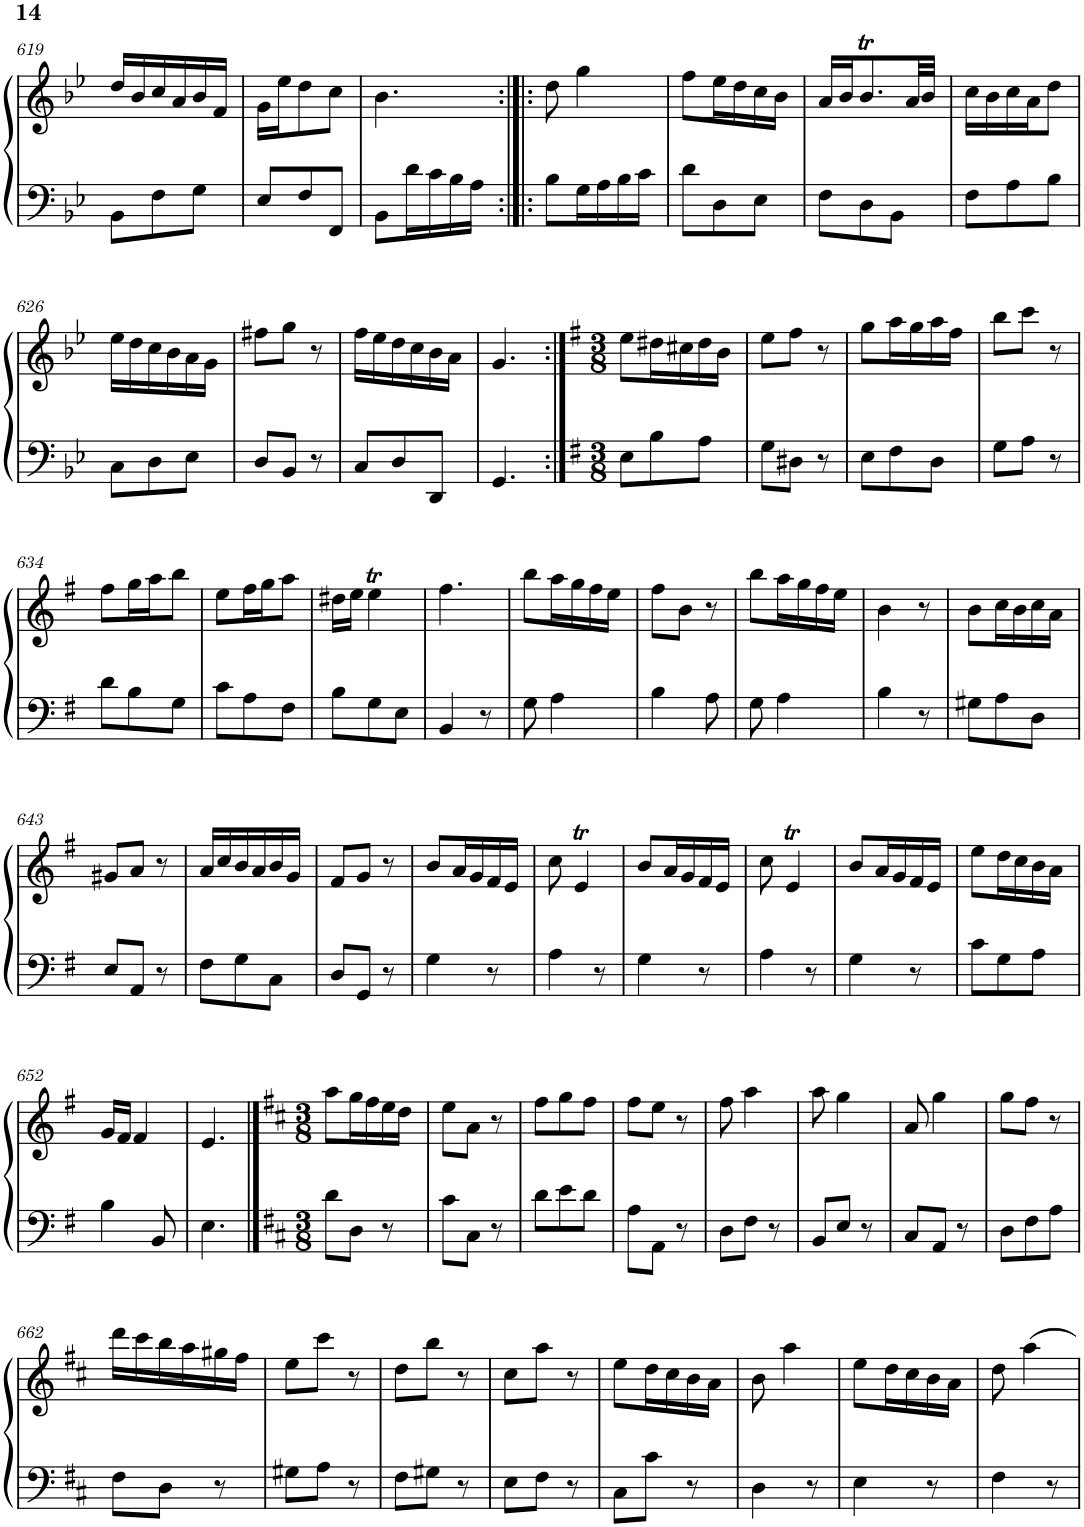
**kern	**kern
*part1	*part1
*staff2	*staff1
*I"Piano, Piano	*
*I'Pno.	*
!!LO:PB:g=z
*clefF4	*clefG2
*k[b-e-]	*k[b-e-]
*M3/8	*M3/8
=619	=619
8BB-\L	16dd/LL
.	16b-/
8F\	16cc/
.	16a/
8G\J	16b-/
.	16f/JJ
=620	=620
8E-/L	16g\LL
.	16ee-\J
8F/	8dd\
8FF/J	8cc\J
=621	=621
8BB-\L	4.b-\
16d\L	.
16c\	.
16B-\	.
16A\JJ	.
=622:|!|:	=622:|!|:
8B-\L	8dd\
16G\L	4gg\
16A\	.
16B-\	.
16c\JJ	.
=623	=623
8d\L	8ff\L
8D\	16ee-\L
.	16dd\
8E-\J	16cc\
.	16b-\JJ
=624	=624
8F\L	16a/LL
.	16b-/J
8D\	8.b-T/
8BB-\J	.
.	32a/LL
.	32b-/JJJ
=625	=625
8F\L	16cc\LL
.	16b-\
8A\	16cc\
.	16a\J
8B-\J	8dd\J
!!LO:LB:g=z
=626	=626
8C\L	16ee-\LL
.	16dd\
8D\	16cc\
.	16b-\
8E-\J	16a\
.	16g\JJ
=627	=627
8D/L	8ff#X\L
8BB-/J	8gg\J
8r	8r
=628	=628
8C/L	16ff\LL
.	16ee-\
8D/	16dd\
.	16cc\
8DD/J	16b-\
.	16a\JJ
=629	=629
4.GG/	4.g/
=630:|!	=630:|!
*k[f#]	*k[f#]
*M3/8	*M3/8
8E\L	8ee\L
8B\	16dd#X\L
.	16cc#X\
8A\J	16dd#\
.	16b\JJ
=631	=631
8G\L	8ee\L
8D#X\J	8ff#\J
8r	8r
=632	=632
8E\L	8gg\L
8F#\	16aa\L
.	16gg\
8D\J	16aa\
.	16ff#\JJ
=633	=633
8G\L	8bb\L
8A\J	8ccc\J
8r	8r
!!LO:LB:g=z
=634	=634
8d\L	8ff#\L
8B\	16gg\L
.	16aa\J
8G\J	8bb\J
=635	=635
8c\L	8ee\L
8A\	16ff#\L
.	16gg\J
8F#\J	8aa\J
=636	=636
8B\L	16dd#X\LL
.	16ee\JJ
8G\	4eeT\
8E\J	.
=637	=637
4BB/	4.ff#\
8r	.
=638	=638
8G\	8bb\L
4A\	16aa\L
.	16gg\
.	16ff#\
.	16ee\JJ
=639	=639
4B\	8ff#\L
.	8b\J
8A\	8r
=640	=640
8G\	8bb\L
4A\	16aa\L
.	16gg\
.	16ff#\
.	16ee\JJ
=641	=641
4B\	4b\
8r	8r
=642	=642
8G#X\L	8b\L
8A\	16cc\L
.	16b\
8D\J	16cc\
.	16a\JJ
!!LO:LB:g=z
=643	=643
8E/L	8g#X/L
8AA/J	8a/J
8r	8r
=644	=644
8F#\L	16a/LL
.	16cc/
8G\	16b/
.	16a/
8C\J	16b/
.	16g/JJ
=645	=645
8D/L	8f#/L
8GG/J	8g/J
8r	8r
=646	=646
4G\	8b/L
.	16a/L
.	16g/
8r	16f#/
.	16e/JJ
=647	=647
4A\	8cc\
.	4eT/
8r	.
=648	=648
4G\	8b/L
.	16a/L
.	16g/
8r	16f#/
.	16e/JJ
=649	=649
4A\	8cc\
.	4eT/
8r	.
=650	=650
4G\	8b/L
.	16a/L
.	16g/
8r	16f#/
.	16e/JJ
=651	=651
8c\L	8ee\L
8G\	16dd\L
.	16cc\
8A\J	16b\
.	16a\JJ
!!LO:LB:g=z
=652	=652
4B\	16g/LL
.	16f#/JJ
.	4f#/
8BB/	.
=653	=653
4.E\	4.e/
==654	==654
*k[f#c#]	*k[f#c#]
*M3/8	*M3/8
8d\L	8aa\L
8D\J	16gg\L
.	16ff#\
8r	16ee\
.	16dd\JJ
=655	=655
8c#\L	8ee\L
8C#\J	8a\J
8r	8r
=656	=656
8d\L	8ff#\L
8e\	8gg\
8d\J	8ff#\J
=657	=657
8A\L	8ff#\L
8AA\J	8ee\J
8r	8r
=658	=658
8D\L	8ff#\
8F#\J	4aa\
8r	.
=659	=659
8BB/L	8aa\
8E/J	4gg\
8r	.
=660	=660
8C#/L	8a/
8AA/J	4gg\
8r	.
=661	=661
8D\L	8gg\L
8F#\	8ff#\J
8A\J	8r
!!LO:LB:g=z
=662	=662
8F#\L	16ddd\LL
.	16ccc#\
8D\J	16bb\
.	16aa\
8r	16gg#X\
.	16ff#\JJ
=663	=663
8G#X\L	8ee\L
8A\J	8ccc#\J
8r	8r
=664	=664
8F#\L	8dd\L
8G#X\J	8bb\J
8r	8r
=665	=665
8E\L	8cc#\L
8F#\J	8aa\J
8r	8r
=666	=666
8C#\L	8ee\L
8c#\J	16dd\L
.	16cc#\
8r	16b\
.	16a\JJ
=667	=667
4D\	8b\
.	4aa\
8r	.
=668	=668
4E\	8ee\L
.	16dd\L
.	16cc#\
8r	16b\
.	16a\JJ
=669	=669
4F#\	8dd\
.	4aa\
8r	.
=	=
*-	*-
